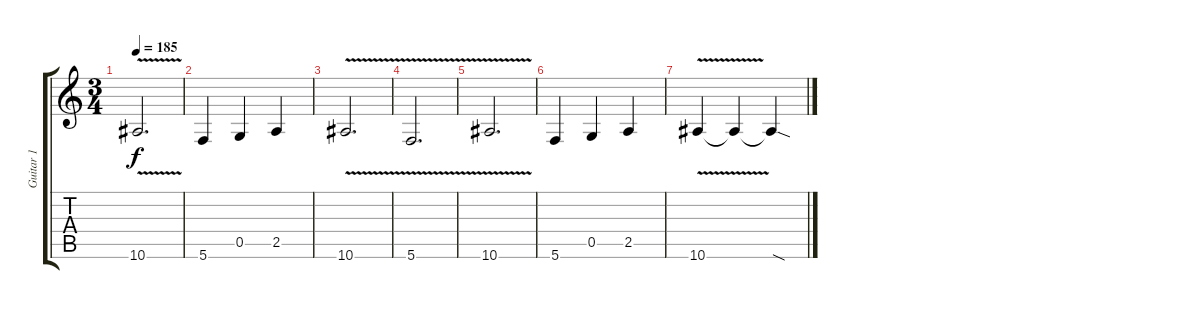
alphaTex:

\track ("Guitar 1" "Guitar 1") {instrument distortionguitar}
\staff {score tabs}
\tuning (D4 A3 F3 C3 G2 C2) {hide}
\ts (3 4)
\tempo 185
\clef g2
\ks c
10.6{v}.2{d dy f} |
5.6.4 0.5.4 2.5.4 |
10.6{v}.2{d} |
5.6{v}.2{d} |
10.6{v}.2{d} |
5.6.4 0.5.4 2.5.4 |
10.6{v}.4 10.6{t}.4 10.6{sod t}.4
